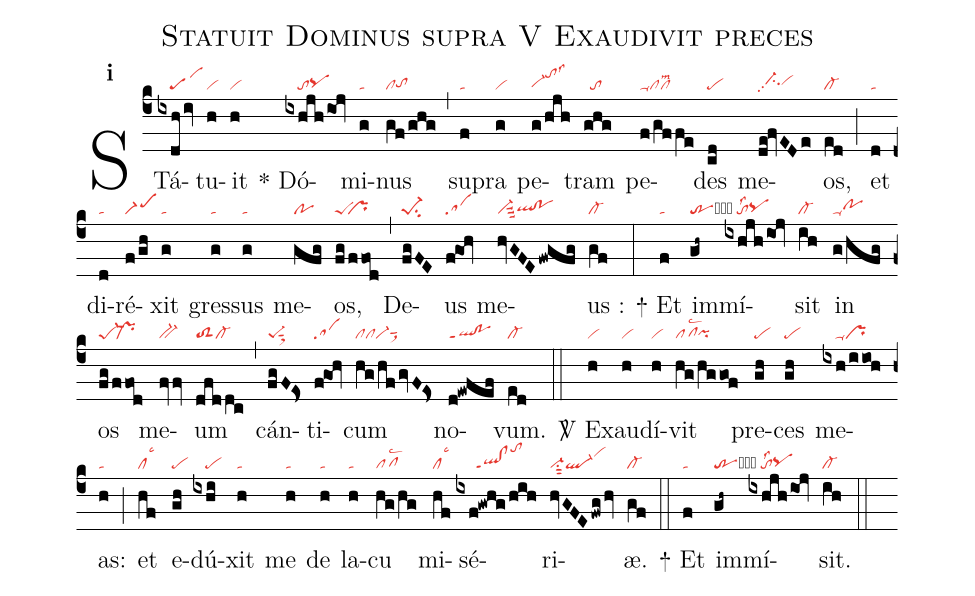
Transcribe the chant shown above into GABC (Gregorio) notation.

name:Statuit Dominus supra V Exaudivit preces;
office-part:re;
mode:1;
nabc-lines:1;
%%
initial-style: 1;
name: Statuit Dominus supra;
mode: 1;
office-part: Responsorium;
annotation: Resp.;
annotation: i;
nabc-lines: 1;
%%
(c4) STá(ixdh/iv|////scG1)tu(h|vi)it(h|vi) <sp>*</sp> Dó(ixhjhioj|////topqhg)mi(g|ta)nus(gf/ghg|cltohg) (,) su(f|ta)pra(g|vi) pe(g/hjh|vi-hgtohklss3)tram(ghg|//to) pe(f/gffe|ta-clcllsm2)des(cd|pe) me(de!fvEDe|//ci-hhpp2vihh)os,(ed|cl-) (;) et(d|ta) di(d|ta)ré(f/gh|scM1)xit(g|ta) gres(g|ta)sus(g|ta) me(gfg|po)os,(fg/ffod|peS``pr) (,) De(fgFE|pe-1su2)us(f!goh|sa) me(hvGFE/fwgfg|vi-suu3qlhg!pohg)us :(gf|cl-) (:)
<sp>+</sp> Et(f|ta) im(gh~|tra>)mí(ixhjhioj|////tolss2pqhg)sit(ih|cl-) in(g/hfg|ta-pohh) os(fg/ffod|pe-1`pr-) me(fvfv|bv-)um(dfddc|toS2cl-) (,) cán(fgF!Es>|pe-1sut1sux1)ti(f!goh|sa)cum(hg/hf/gvF!Es>|clclvi-sut1sux1) no(d!ewfef|ql!poppt1)vum.(ed|cl-) (::)

<sp>V/</sp> Ex(h|vi)au(h|vi)dí(h|vi)vit(hg/hggof|pflsc2``pihg) pre(gh|pe)ces(gh|pe) me(ixh/iioh|////ta-pr)as:(h|ta) (;) et(hf|cllsc3) e(gh|pe)dú(ixhi|////pe)xit(h|ta) me(h|ta) de(h|ta) la(h|ta)cu(hg/hg|pflsc2) mi(hf|cllsc3)sé(ixf!gwhg/hih|//////ql!clppt1tohm)ri(hvGFE/fwg/hv|vi-su1sut2ql-vihk)æ.(gf|cl-) (::)
<sp>+</sp> Et(f|ta) im(gh~|tra>)mí(ixhjhioj|////tolss2pqhg)sit.(ih|cl-) (::)
